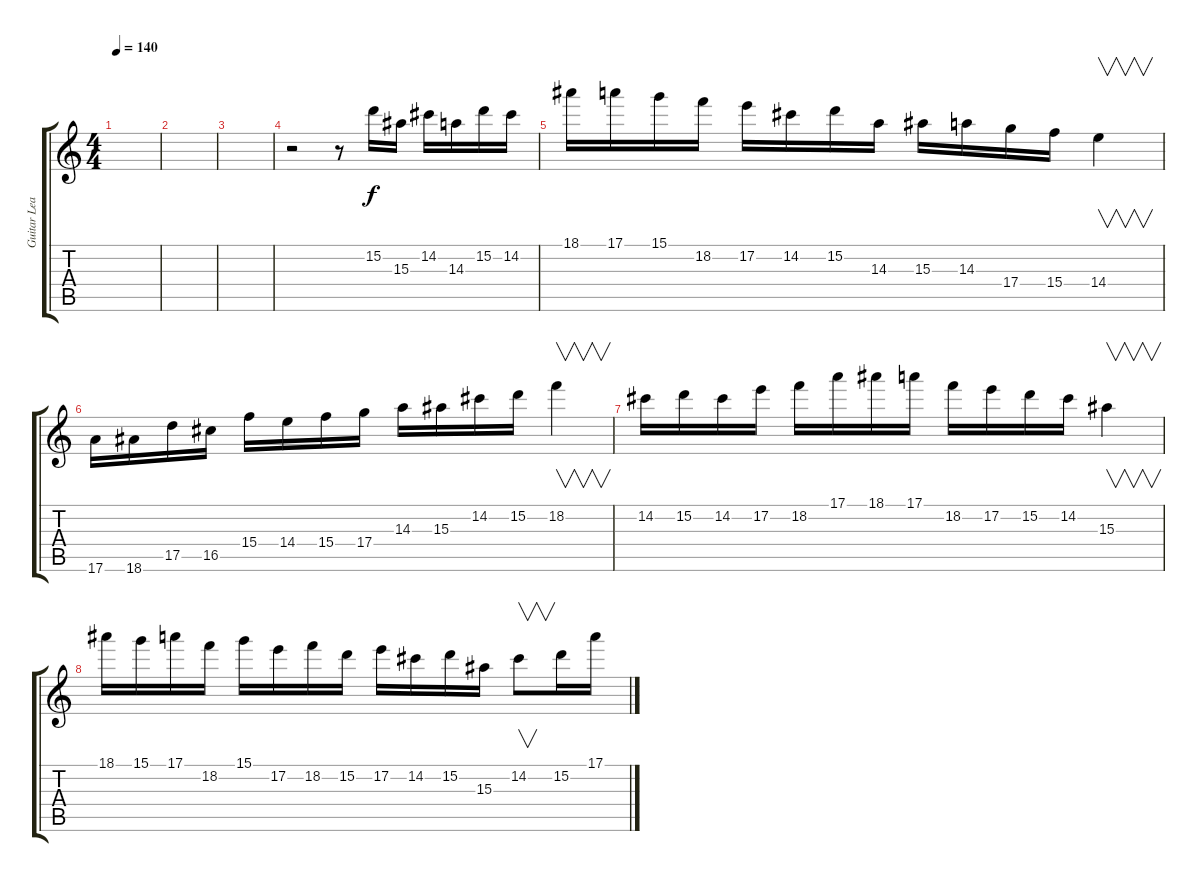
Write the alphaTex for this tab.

\track ("Guitar Lead" "Guitar Lea") {instrument distortionguitar}
\staff {score tabs}
\tuning (E4 B3 G3 D3 A2 E2) {hide}
\ts (4 4)
\tempo 140
\clef g2
\ks c
|
|
|
r.2 r.8 15.2.16 15.3.16 14.2.16 14.3.16 15.2.16 14.2.16 |
18.1.16 17.1.16 15.1.16 18.2.16 17.2.16 14.2.16 15.2.16 14.3.16 15.3.16 14.3.16 17.4.16 15.4.16 14.4.4{v} |
17.6.16 18.6.16 17.5.16 16.5.16 15.4.16 14.4.16 15.4.16 17.4.16 14.3.16 15.3.16 14.2.16 15.2.16 18.2.4{v} |
14.2.16 15.2.16 14.2.16 17.2.16 18.2.16 17.1.16 18.1.16 17.1.16 18.2.16 17.2.16 15.2.16 14.2.16 15.3.4{v} |
18.1.16 15.1.16 17.1.16 18.2.16 15.1.16 17.2.16 18.2.16 15.2.16 17.2.16 14.2.16 15.2.16 15.3.16 14.2.8{v} 15.2.16 17.1.16
